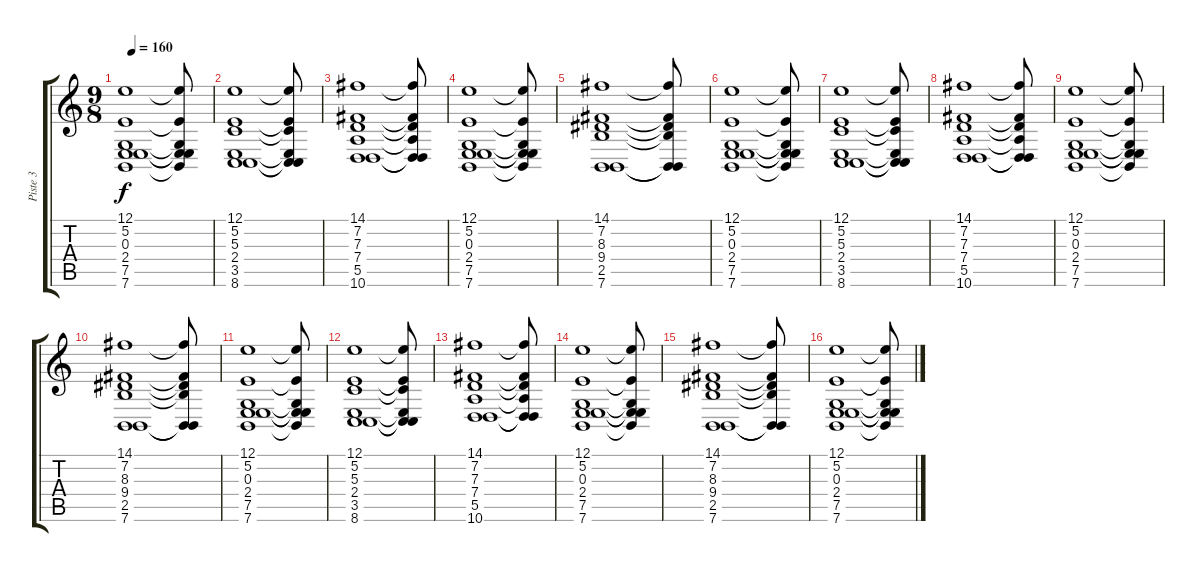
\track ("Piste 3" "Piste 3") {instrument stringensemble1}
\staff {score tabs}
\tuning (E4 B3 G3 D3 A2 E2) {hide}
\ts (9 8)
\tempo 160
\clef g2
\ks c
(12.1 5.2 0.3 2.4 7.5 7.6).1{dy f} (12.1{t} 5.2{t} 0.3{t} 2.4{t} 7.5{t} 7.6{t}).8 |
(12.1 5.2 5.3 2.4 3.5 8.6).1 (12.1{t} 5.2{t} 5.3{t} 2.4{t} 3.5{t} 8.6{t}).8 |
(14.1 7.2 7.3 7.4 5.5 10.6).1 (14.1{t} 7.2{t} 7.3{t} 7.4{t} 5.5{t} 10.6{t}).8 |
(12.1 5.2 0.3 2.4 7.5 7.6).1 (12.1{t} 5.2{t} 0.3{t} 2.4{t} 7.5{t} 7.6{t}).8 |
(14.1 7.2 8.3 9.4 2.5 7.6).1 (14.1{t} 7.2{t} 8.3{t} 9.4{t} 2.5{t} 7.6{t}).8 |
(12.1 5.2 0.3 2.4 7.5 7.6).1 (12.1{t} 5.2{t} 0.3{t} 2.4{t} 7.5{t} 7.6{t}).8 |
(12.1 5.2 5.3 2.4 3.5 8.6).1 (12.1{t} 5.2{t} 5.3{t} 2.4{t} 3.5{t} 8.6{t}).8 |
(14.1 7.2 7.3 7.4 5.5 10.6).1 (14.1{t} 7.2{t} 7.3{t} 7.4{t} 5.5{t} 10.6{t}).8 |
(12.1 5.2 0.3 2.4 7.5 7.6).1 (12.1{t} 5.2{t} 0.3{t} 2.4{t} 7.5{t} 7.6{t}).8 |
(14.1 7.2 8.3 9.4 2.5 7.6).1 (14.1{t} 7.2{t} 8.3{t} 9.4{t} 2.5{t} 7.6{t}).8 |
(12.1 5.2 0.3 2.4 7.5 7.6).1 (12.1{t} 5.2{t} 0.3{t} 2.4{t} 7.5{t} 7.6{t}).8 |
(12.1 5.2 5.3 2.4 3.5 8.6).1 (12.1{t} 5.2{t} 5.3{t} 2.4{t} 3.5{t} 8.6{t}).8 |
(14.1 7.2 7.3 7.4 5.5 10.6).1 (14.1{t} 7.2{t} 7.3{t} 7.4{t} 5.5{t} 10.6{t}).8 |
(12.1 5.2 0.3 2.4 7.5 7.6).1 (12.1{t} 5.2{t} 0.3{t} 2.4{t} 7.5{t} 7.6{t}).8 |
(14.1 7.2 8.3 9.4 2.5 7.6).1 (14.1{t} 7.2{t} 8.3{t} 9.4{t} 2.5{t} 7.6{t}).8 |
(12.1 5.2 0.3 2.4 7.5 7.6).1 (12.1{t} 5.2{t} 0.3{t} 2.4{t} 7.5{t} 7.6{t}).8
